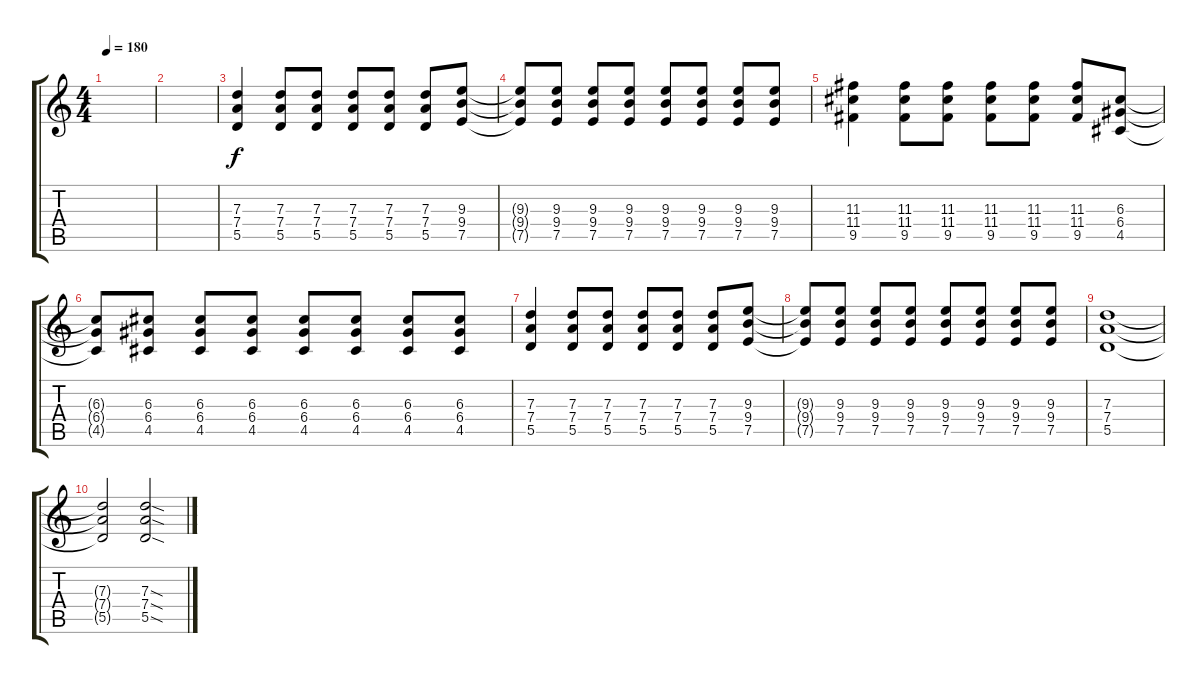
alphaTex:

\track "" {instrument overdrivenguitar}
\staff {score tabs}
\tuning (E4 B3 G3 D3 A2 E2) {hide}
\ts (4 4)
\tempo 180
\clef g2
\ks c
|
|
(7.3 7.4 5.5).4 (7.3 7.4 5.5).8 (7.3 7.4 5.5).8 (7.3 7.4 5.5).8 (7.3 7.4 5.5).8 (7.3 7.4 5.5).8 (9.3 9.4 7.5).8 |
(9.3{t} 9.4{t} 7.5{t}).8 (9.3 9.4 7.5).8 (9.3 9.4 7.5).8 (9.3 9.4 7.5).8 (9.3 9.4 7.5).8 (9.3 9.4 7.5).8 (9.3 9.4 7.5).8 (9.3 9.4 7.5).8 |
(11.3 11.4 9.5).4 (11.3 11.4 9.5).8 (11.3 11.4 9.5).8 (11.3 11.4 9.5).8 (11.3 11.4 9.5).8 (11.3 11.4 9.5).8 (6.3 6.4 4.5).8 |
(6.3{t} 6.4{t} 4.5{t}).8 (6.3 6.4 4.5).8 (6.3 6.4 4.5).8 (6.3 6.4 4.5).8 (6.3 6.4 4.5).8 (6.3 6.4 4.5).8 (6.3 6.4 4.5).8 (6.3 6.4 4.5).8 |
(7.3 7.4 5.5).4 (7.3 7.4 5.5).8 (7.3 7.4 5.5).8 (7.3 7.4 5.5).8 (7.3 7.4 5.5).8 (7.3 7.4 5.5).8 (9.3 9.4 7.5).8 |
(9.3{t} 9.4{t} 7.5{t}).8 (9.3 9.4 7.5).8 (9.3 9.4 7.5).8 (9.3 9.4 7.5).8 (9.3 9.4 7.5).8 (9.3 9.4 7.5).8 (9.3 9.4 7.5).8 (9.3 9.4 7.5).8 |
(7.3 7.4 5.5).1 |
(7.3{t} 7.4{t} 5.5{t}).2 (7.3{sod} 7.4{sod} 5.5{sod}).2
